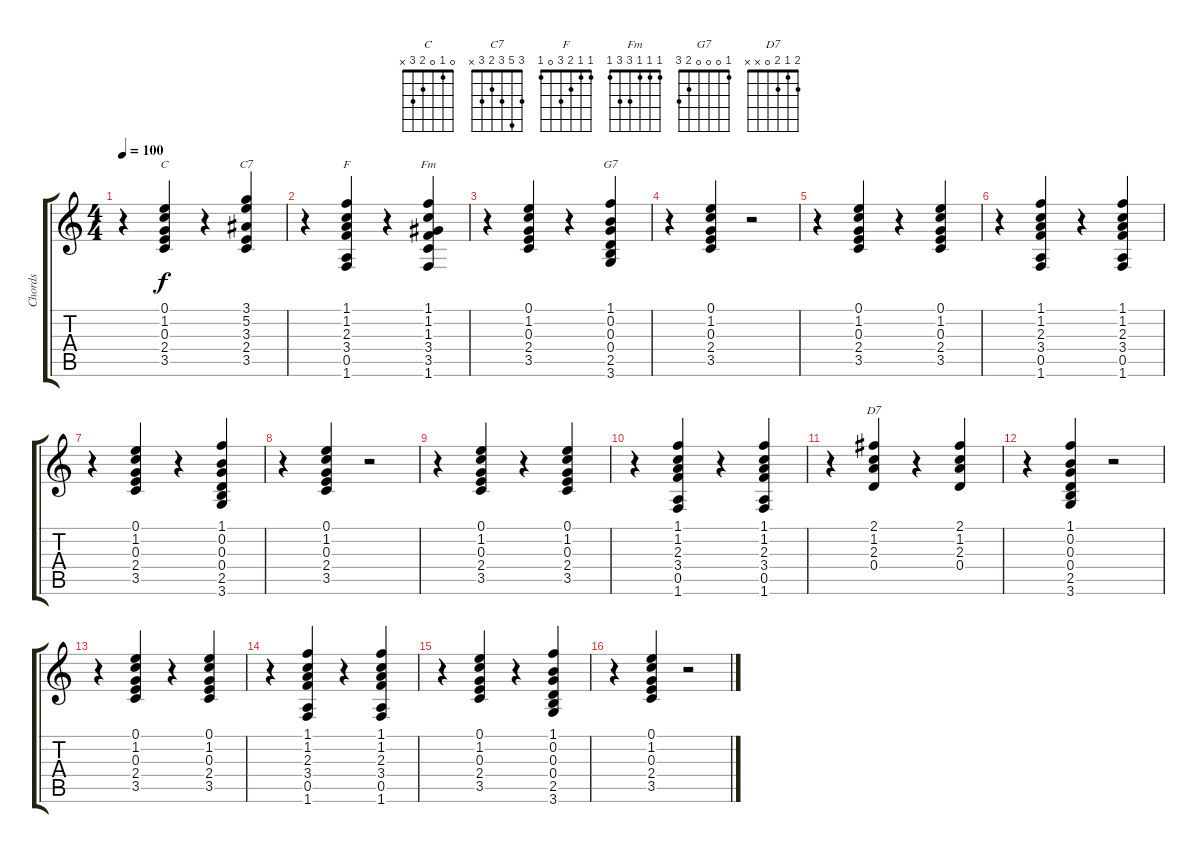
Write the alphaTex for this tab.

\track ("Chords" "Chords") {instrument acousticguitarsteel}
\staff {score tabs}
\tuning (E4 B3 G3 D3 A2 E2) {hide}
\chord ("C" 0 1 0 2 3 x)
\chord ("C7" 3 5 3 2 3 x)
\chord ("F" 1 1 2 3 0 1)
\chord ("Fm" 1 1 1 3 3 1)
\chord ("G7" 1 0 0 0 2 3)
\chord ("D7" 2 1 2 0 x x)
\ts (4 4)
\tempo 100
\clef g2
\ks c
r.4{dy f} (0.1 1.2 0.3 2.4 3.5).4{ch "C"} r.4 (3.1 5.2 3.3 2.4 3.5).4{ch "C7"} |
r.4 (1.1 1.2 2.3 3.4 0.5 1.6).4{ch "F"} r.4 (1.1 1.2 1.3 3.4 3.5 1.6).4{ch "Fm"} |
r.4 (0.1 1.2 0.3 2.4 3.5).4 r.4 (1.1 0.2 0.3 0.4 2.5 3.6).4{ch "G7"} |
r.4 (0.1 1.2 0.3 2.4 3.5).4 r.2 |
r.4 (0.1 1.2 0.3 2.4 3.5).4 r.4 (0.1 1.2 0.3 2.4 3.5).4 |
r.4 (1.1 1.2 2.3 3.4 0.5 1.6).4 r.4 (1.1 1.2 2.3 3.4 0.5 1.6).4 |
r.4 (0.1 1.2 0.3 2.4 3.5).4 r.4 (1.1 0.2 0.3 0.4 2.5 3.6).4 |
r.4 (0.1 1.2 0.3 2.4 3.5).4 r.2 |
r.4 (0.1 1.2 0.3 2.4 3.5).4 r.4 (0.1 1.2 0.3 2.4 3.5).4 |
r.4 (1.1 1.2 2.3 3.4 0.5 1.6).4 r.4 (1.1 1.2 2.3 3.4 0.5 1.6).4 |
r.4 (2.1 1.2 2.3 0.4).4{ch "D7"} r.4 (2.1 1.2 2.3 0.4).4 |
r.4 (1.1 0.2 0.3 0.4 2.5 3.6).4 r.2 |
r.4 (0.1 1.2 0.3 2.4 3.5).4 r.4 (0.1 1.2 0.3 2.4 3.5).4 |
r.4 (1.1 1.2 2.3 3.4 0.5 1.6).4 r.4 (1.1 1.2 2.3 3.4 0.5 1.6).4 |
r.4 (0.1 1.2 0.3 2.4 3.5).4 r.4 (1.1 0.2 0.3 0.4 2.5 3.6).4 |
r.4 (0.1 1.2 0.3 2.4 3.5).4 r.2
